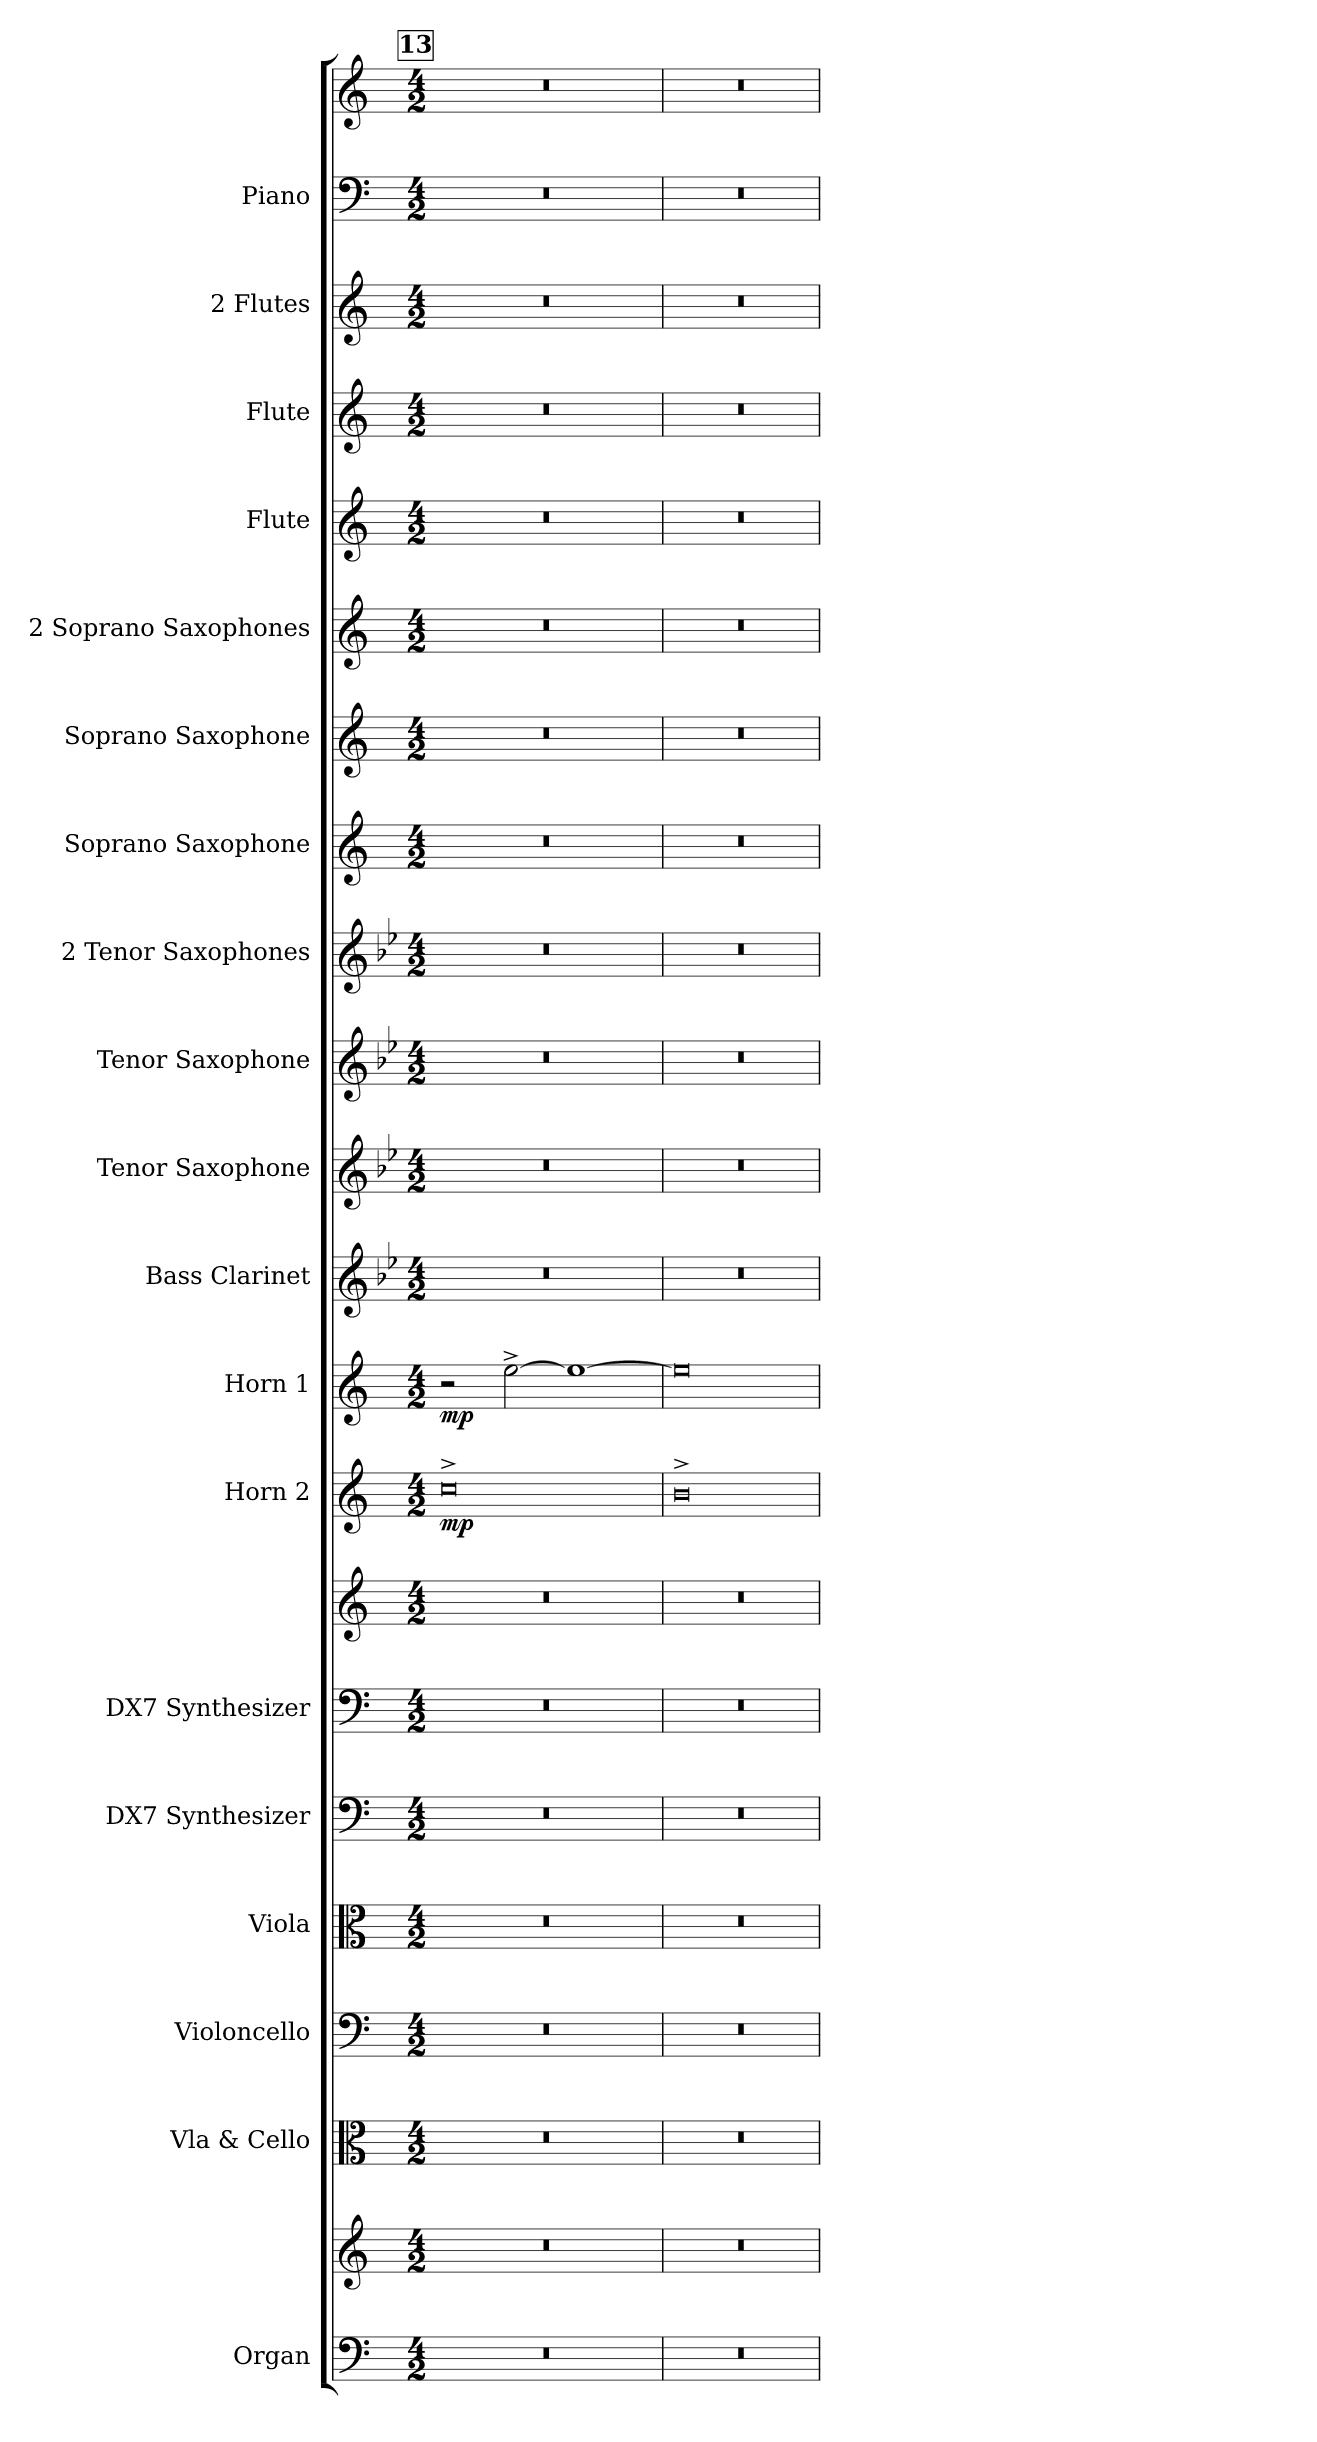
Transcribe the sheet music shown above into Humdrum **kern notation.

**kern	**kern	**kern	**kern	**kern	**kern	**kern	**kern	**kern	**dynam	**kern	**dynam	**kern	**kern	**kern	**kern	**kern	**kern	**kern	**kern	**kern	**kern	**kern	**kern
*part19	*part19	*part18	*part17	*part16	*part15	*part14	*part14	*part13	*part13	*part12	*part12	*part11	*part10	*part9	*part8	*part7	*part6	*part5	*part4	*part3	*part2	*part1	*part1
*staff22	*staff21	*staff20	*staff19	*staff18	*staff17	*staff16	*staff15	*staff14	*staff14	*staff13	*staff13	*staff12	*staff11	*staff10	*staff9	*staff8	*staff7	*staff6	*staff5	*staff4	*staff3	*staff2	*staff1
*I"Organ	*	*I"Vla &amp; Cello	*I"Violoncello	*I"Viola	*I"DX7 Synthesizer	*I"DX7 Synthesizer	*	*I"Horn 2	*	*I"Horn 1	*	*I"Bass Clarinet	*I"Tenor Saxophone	*I"Tenor Saxophone	*I"2 Tenor Saxophones	*I"Soprano Saxophone	*I"Soprano Saxophone	*I"2 Soprano Saxophones	*I"Flute	*I"Flute	*I"2 Flutes	*I"Piano	*
*I'Org.	*	*I'Vla &amp; Cello	*	*I'Vla	*I'DX7	*I'DX7	*	*I'Hn 2	*	*I'Hn 1	*	*I'B. Cl.	*I'Tenor 2	*I'Tenor 1	*I'2 Tenors	*I'Sop 2	*I'Sop 1	*I'2 Sops	*I'Fl 2	*I'Fl 1	*I'2 Fls	*I'Pno.	*
*clefF4	*clefG2	*clefC3	*clefF4	*clefC3	*clefF4	*clefF4	*clefG2	*clefG2	*	*clefG2	*	*clefG2	*clefG2	*clefG2	*clefG2	*clefG2	*clefG2	*clefG2	*clefG2	*clefG2	*clefG2	*clefF4	*clefG2
*	*	*	*	*	*	*	*	*ITrd4c7	*	*ITrd4c7	*	*ITrd8c14	*ITrd8c14	*ITrd8c14	*ITrd8c14	*ITrd1c2	*ITrd1c2	*ITrd1c2	*	*	*	*	*
*k[]	*k[]	*k[]	*k[]	*k[]	*k[]	*k[]	*k[]	*k[b-]	*	*k[b-]	*	*k[b-e-]	*k[b-e-]	*k[b-e-]	*k[b-e-]	*k[b-e-]	*k[b-e-]	*k[b-e-]	*k[]	*k[]	*k[]	*k[]	*k[]
*M4/2	*M4/2	*M4/2	*M4/2	*M4/2	*M4/2	*M4/2	*M4/2	*M4/2	*	*M4/2	*	*M4/2	*M4/2	*M4/2	*M4/2	*M4/2	*M4/2	*M4/2	*M4/2	*M4/2	*M4/2	*M4/2	*M4/2
!!LO:REH:place=s1:a:B:fs=14:t=13
=79	=79	=79	=79	=79	=79	=79	=79	=79	=79	=79	=79	=79	=79	=79	=79	=79	=79	=79	=79	=79	=79	=79	=79
!	!	!	!	!	!	!	!	!	!LO:DY:b	!	!LO:DY:b	!	!	!	!	!	!	!	!	!	!	!	!
0r	0r	0r	0r	0r	0r	0r	0r	0f^	mp	2r	mp	0r	0r	0r	0r	0r	0r	0r	0r	0r	0r	0r	0r
.	.	.	.	.	.	.	.	.	.	[2a^\	.	.	.	.	.	.	.	.	.	.	.	.	.
.	.	.	.	.	.	.	.	.	.	1a_	.	.	.	.	.	.	.	.	.	.	.	.	.
=80	=80	=80	=80	=80	=80	=80	=80	=80	=80	=80	=80	=80	=80	=80	=80	=80	=80	=80	=80	=80	=80	=80	=80
0r	0r	0r	0r	0r	0r	0r	0r	0e^	.	0a]	.	0r	0r	0r	0r	0r	0r	0r	0r	0r	0r	0r	0r
=	=	=	=	=	=	=	=	=	=	=	=	=	=	=	=	=	=	=	=	=	=	=	=
*-	*-	*-	*-	*-	*-	*-	*-	*-	*-	*-	*-	*-	*-	*-	*-	*-	*-	*-	*-	*-	*-	*-	*-
